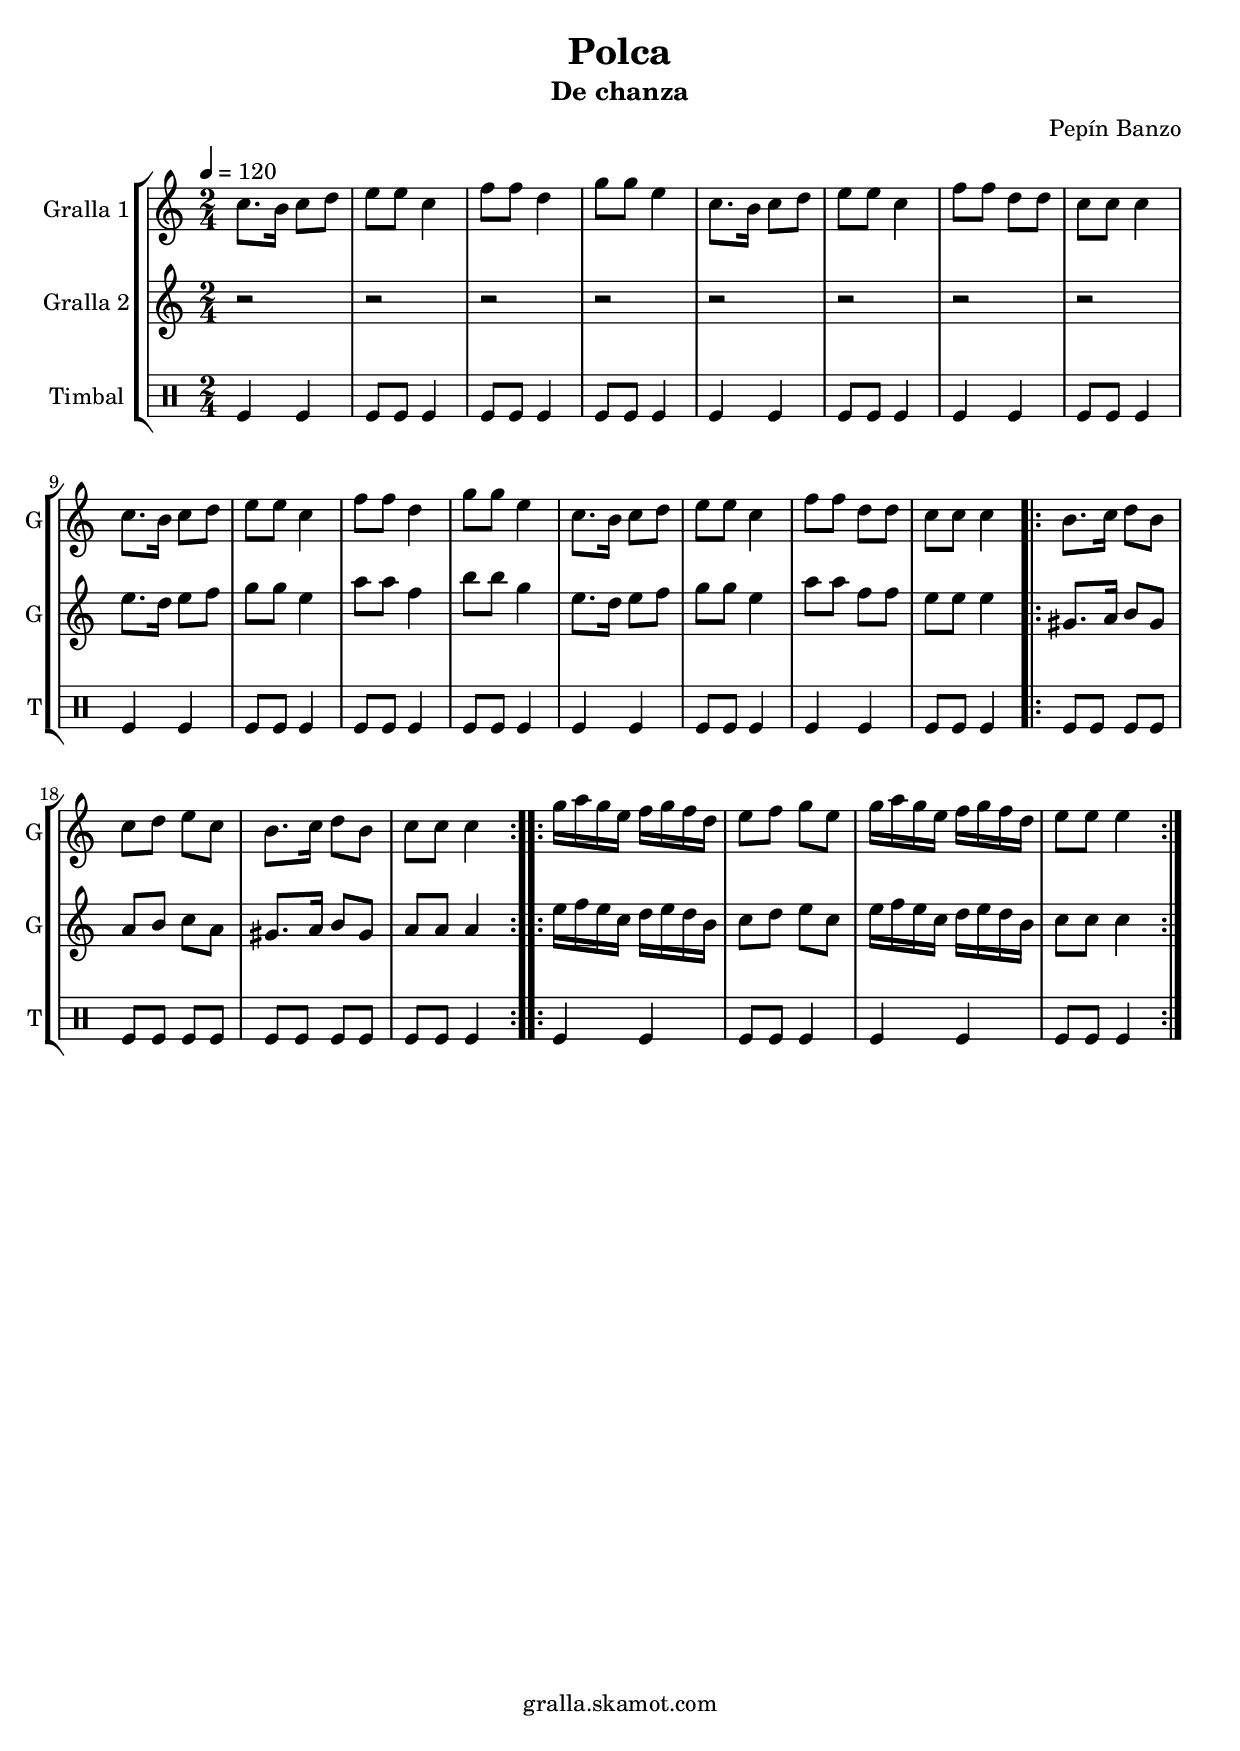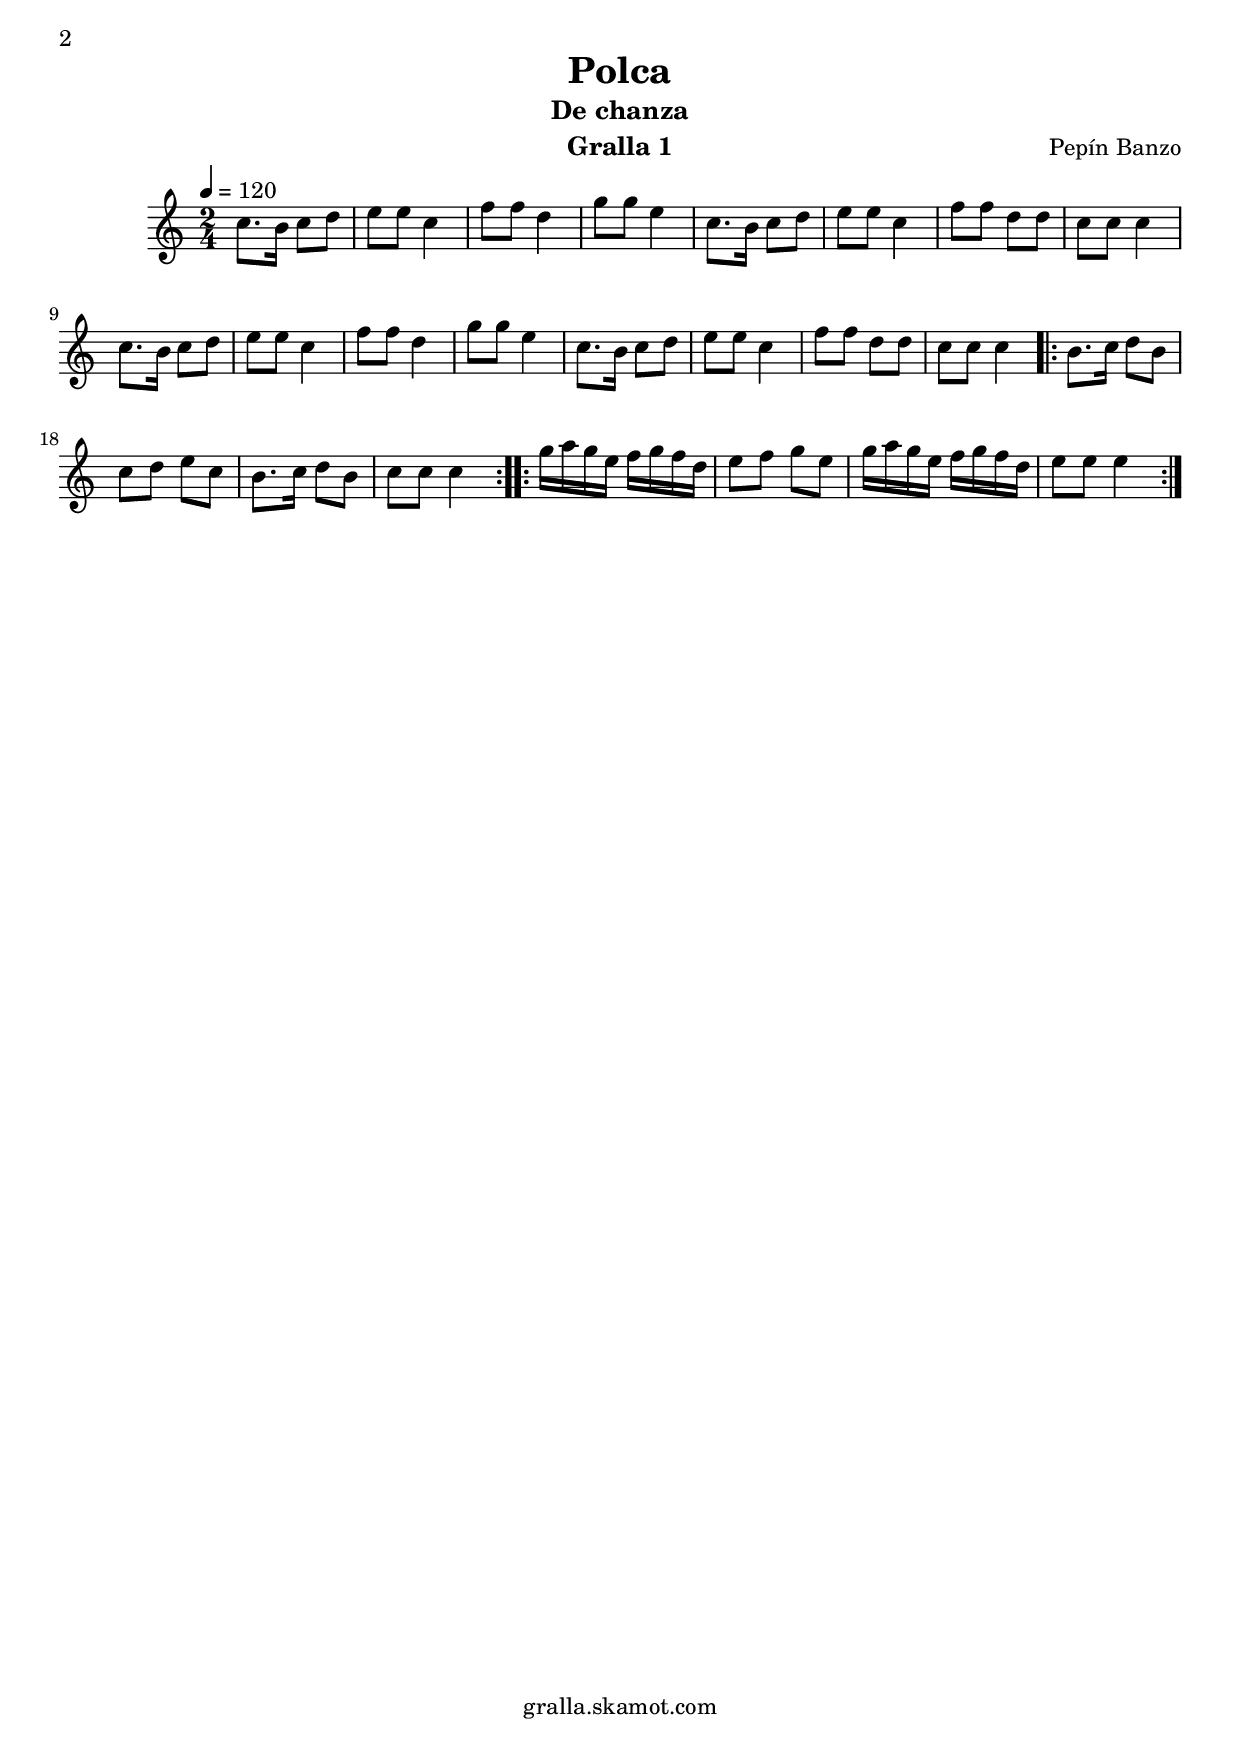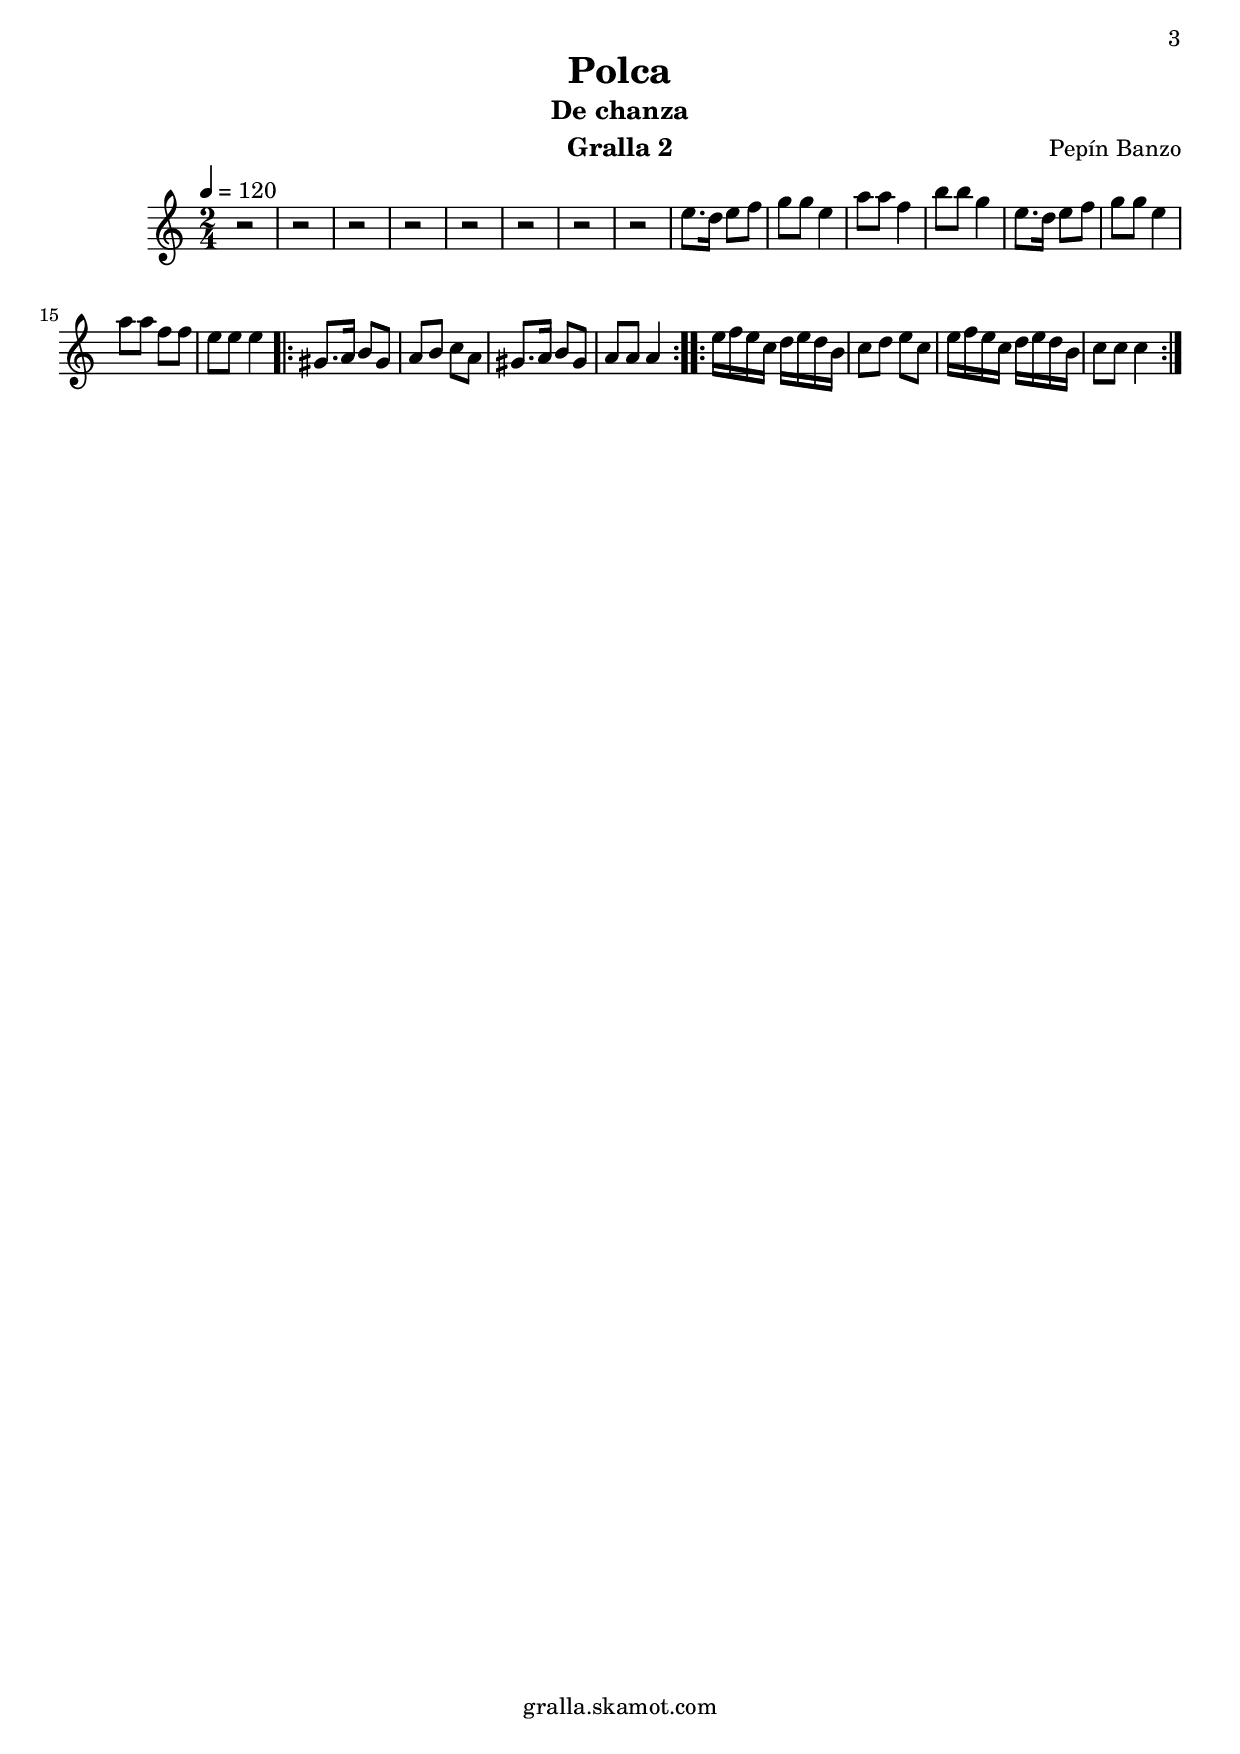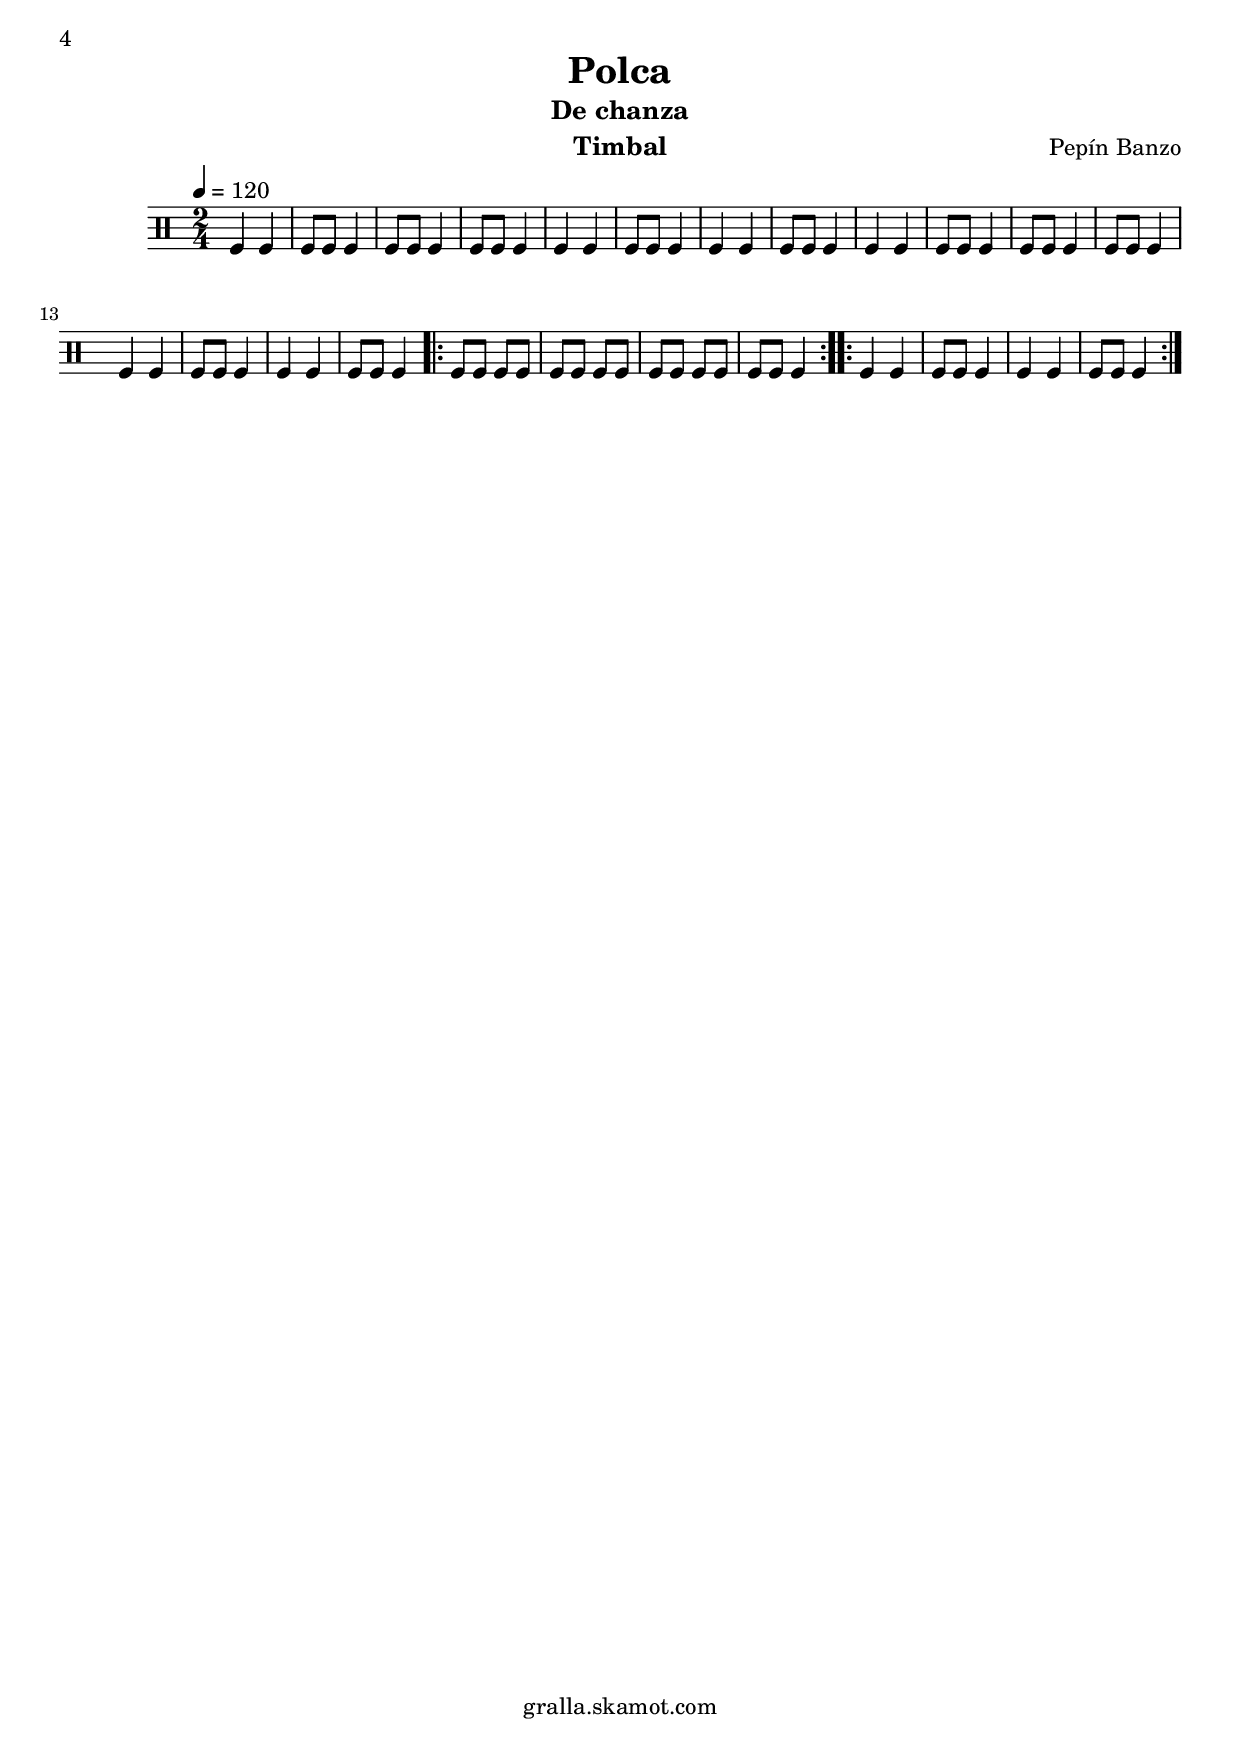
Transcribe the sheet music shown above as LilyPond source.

\version "2.16.2"

\header {
  dedication=""
  title="Polca"
  subtitle="De chanza"
  subsubtitle=""
  poet=""
  meter=""
  piece=""
  composer="Pepín Banzo"
  arranger=""
  opus=""
  instrument=""
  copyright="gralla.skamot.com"
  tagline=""
}

liniaroAa =
\relative c''
{
  \tempo 4=120
  \clef treble
  \key c \major
  \time 2/4
  c8. b16 c8 d  |
  e8 e c4  |
  f8 f d4  |
  g8 g e4  |
  %05
  c8. b16 c8 d  |
  e8 e c4  |
  f8 f d d  |
  c8 c c4  |
  c8. b16 c8 d  |
  %10
  e8 e c4  |
  f8 f d4  |
  g8 g e4  |
  c8. b16 c8 d  |
  e8 e c4  |
  %15
  f8 f d d  |
  c8 c c4  |
  \repeat volta 2 { b8. c16 d8 b  |
  c8 d e c  |
  b8. c16 d8 b  |
  %20
  c8 c c4  | }
  \repeat volta 2 { g'16 a g e f g f d  |
  e8 f g e  |
  g16 a g e f g f d  |
  e8 e e4  | }
}

liniaroAb =
\relative e''
{
  \tempo 4=120
  \clef treble
  \key c \major
  \time 2/4
  r2  |
  r2  |
  r2  |
  r2  |
  %05
  r2  |
  r2  |
  r2  |
  r2  |
  e8. d16 e8 f  |
  %10
  g8 g e4  |
  a8 a f4  |
  b8 b g4  |
  e8. d16 e8 f  |
  g8 g e4  |
  %15
  a8 a f f  |
  e8 e e4  |
  \repeat volta 2 { gis,8. a16 b8 gis  |
  a8 b c a  |
  gis8. a16 b8 gis  |
  %20
  a8 a a4  | }
  \repeat volta 2 { e'16 f e c d e d b  |
  c8 d e c  |
  e16 f e c d e d b  |
  c8 c c4  | }
}

liniaroAc =
\drummode
{
  \tempo 4=120
  \time 2/4
  tomfl4 tomfl  |
  tomfl8 tomfl tomfl4  |
  tomfl8 tomfl tomfl4  |
  tomfl8 tomfl tomfl4  |
  %05
  tomfl4 tomfl  |
  tomfl8 tomfl tomfl4  |
  tomfl4 tomfl  |
  tomfl8 tomfl tomfl4  |
  tomfl4 tomfl  |
  %10
  tomfl8 tomfl tomfl4  |
  tomfl8 tomfl tomfl4  |
  tomfl8 tomfl tomfl4  |
  tomfl4 tomfl  |
  tomfl8 tomfl tomfl4  |
  %15
  tomfl4 tomfl  |
  tomfl8 tomfl tomfl4  |
  \repeat volta 2 { tomfl8 tomfl tomfl tomfl  |
  tomfl8 tomfl tomfl tomfl  |
  tomfl8 tomfl tomfl tomfl  |
  %20
  tomfl8 tomfl tomfl4  | }
  \repeat volta 2 { tomfl4 tomfl  |
  tomfl8 tomfl tomfl4  |
  tomfl4 tomfl  |
  tomfl8 tomfl tomfl4  | }
}

\bookpart {
  \score {
    \new StaffGroup {
      \override Score.RehearsalMark.self-alignment-X = #LEFT
      <<
        \new Staff \with {instrumentName = #"Gralla 1" shortInstrumentName = #"G"} \liniaroAa
        \new Staff \with {instrumentName = #"Gralla 2" shortInstrumentName = #"G"} \liniaroAb
        \new DrumStaff \with {instrumentName = #"Timbal" shortInstrumentName = #"T"} \liniaroAc
      >>
    }
    \layout {}
  }
  \score { \unfoldRepeats
    \new StaffGroup {
      \override Score.RehearsalMark.self-alignment-X = #LEFT
      <<
        \new Staff \with {instrumentName = #"Gralla 1" shortInstrumentName = #"G"} \liniaroAa
        \new Staff \with {instrumentName = #"Gralla 2" shortInstrumentName = #"G"} \liniaroAb
        \new DrumStaff \with {instrumentName = #"Timbal" shortInstrumentName = #"T"} \liniaroAc
      >>
    }
    \midi {
      \set Staff.midiInstrument = "oboe"
      \set DrumStaff.midiInstrument = "drums"
    }
  }
}

\bookpart {
  \header {instrument="Gralla 1"}
  \score {
    \new StaffGroup {
      \override Score.RehearsalMark.self-alignment-X = #LEFT
      <<
        \new Staff \liniaroAa
      >>
    }
    \layout {}
  }
  \score { \unfoldRepeats
    \new StaffGroup {
      \override Score.RehearsalMark.self-alignment-X = #LEFT
      <<
        \new Staff \liniaroAa
      >>
    }
    \midi {
      \set Staff.midiInstrument = "oboe"
      \set DrumStaff.midiInstrument = "drums"
    }
  }
}

\bookpart {
  \header {instrument="Gralla 2"}
  \score {
    \new StaffGroup {
      \override Score.RehearsalMark.self-alignment-X = #LEFT
      <<
        \new Staff \liniaroAb
      >>
    }
    \layout {}
  }
  \score { \unfoldRepeats
    \new StaffGroup {
      \override Score.RehearsalMark.self-alignment-X = #LEFT
      <<
        \new Staff \liniaroAb
      >>
    }
    \midi {
      \set Staff.midiInstrument = "oboe"
      \set DrumStaff.midiInstrument = "drums"
    }
  }
}

\bookpart {
  \header {instrument="Timbal"}
  \score {
    \new StaffGroup {
      \override Score.RehearsalMark.self-alignment-X = #LEFT
      <<
        \new DrumStaff \liniaroAc
      >>
    }
    \layout {}
  }
  \score { \unfoldRepeats
    \new StaffGroup {
      \override Score.RehearsalMark.self-alignment-X = #LEFT
      <<
        \new DrumStaff \liniaroAc
      >>
    }
    \midi {
      \set Staff.midiInstrument = "oboe"
      \set DrumStaff.midiInstrument = "drums"
    }
  }
}

